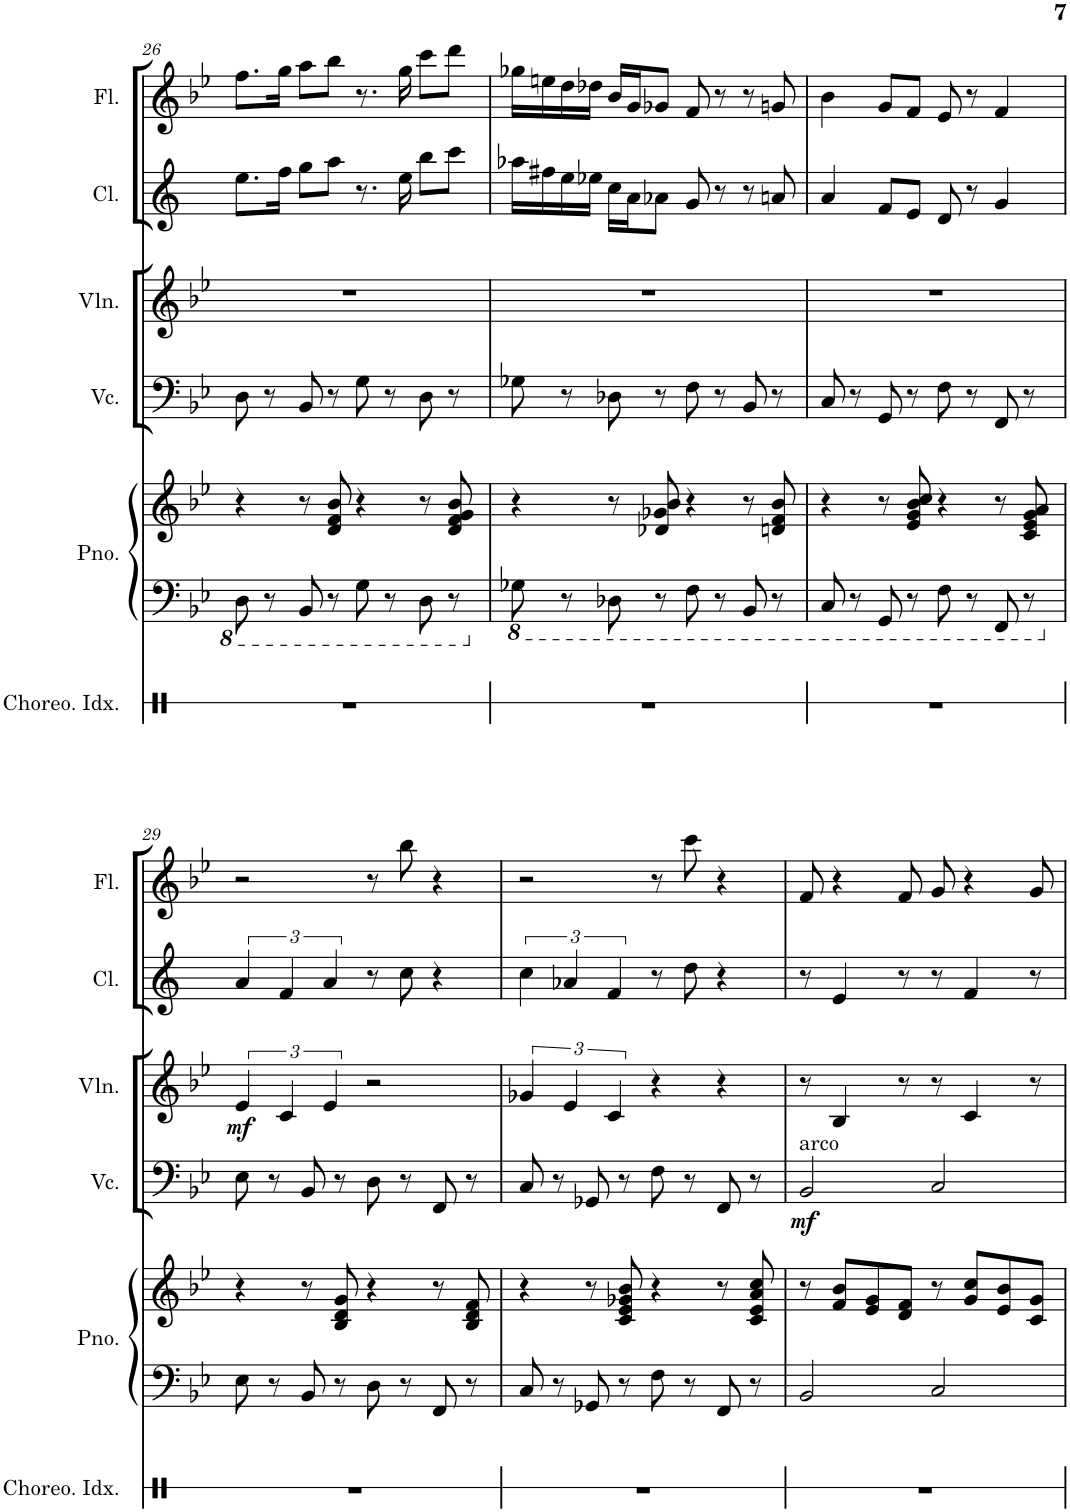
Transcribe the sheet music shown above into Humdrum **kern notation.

**kern	**kern	**kern	**kern	**dynam	**kern	**dynam	**kern	**kern
*part6	*part5	*part5	*part4	*part4	*part3	*part3	*part2	*part1
*staff7	*staff6	*staff5	*staff4	*staff4	*staff3	*staff3	*staff2	*staff1
*I"Choreographic Index	*I"Piano	*	*I"Violoncello	*	*I"Violin	*	*I"Clarinet	*I"Flute
*I'Choreo. Idx.	*I'Pno.	*	*I'Vc.	*	*I'Vln.	*	*I'Cl.	*I'Fl.
!!LO:PB:g=z
*clefX	*clefF4	*clefG2	*clefF4	*	*clefG2	*	*clefG2	*clefG2
*	*	*	*	*	*	*	*Trd1c2	*
*k[b-]	*k[b-e-]	*k[b-e-]	*k[b-e-]	*	*k[b-e-]	*	*k[]	*k[b-e-]
*M4/4	*M4/4	*M4/4	*M4/4	*	*M4/4	*	*M4/4	*M4/4
=26	=26	=26	=26	=26	=26	=26	=26	=26
1r	8DD\	4r	8D\	.	1r	.	8.ee\L	8.ff\L
.	8r	.	8r	.	.	.	.	.
.	.	.	.	.	.	.	16ff\Jk	16gg\Jk
.	8BBB-/	8r	8BB-/	.	.	.	8gg\L	8aa\L
.	8r	8d/ 8f/ 8b-/	8r	.	.	.	8aa\J	8bb-\J
.	8GG\	4r	8G\	.	.	.	8.r	8.r
.	8r	.	8r	.	.	.	.	.
.	.	.	.	.	.	.	16ee\	16gg\
.	8DD\	8r	8D\	.	.	.	8bb\L	8ccc\L
.	8r	8d/ 8f/ 8g/ 8b-/	8r	.	.	.	8ccc\J	8ddd\J
=27	=27	=27	=27	=27	=27	=27	=27	=27
*	*8ba	*	*	*	*	*	*	*
1r	8GG-X\	4r	8G-X\	.	1r	.	16aa-X\LL	16gg-X\LL
.	.	.	.	.	.	.	16ff#X\	16een\
.	8r	.	8r	.	.	.	16ee\	16dd\
.	.	.	.	.	.	.	16ee-X\JJ	16dd-X\JJ
.	8DD-X\	8r	8D-X\	.	.	.	16cc\LL	16b-/LL
.	.	.	.	.	.	.	16a\J	16g/J
.	8r	8d-X/ 8a-X/ 8b-/	8r	.	.	.	8a-X\J	8g-X/J
.	8FF\	4r	8F\	.	.	.	8g/	8f/
.	8r	.	8r	.	.	.	8r	8r
.	8BBB-/	8r	8BB-/	.	.	.	8r	8r
.	8r	8dn/ 8f/ 8b-/	8r	.	.	.	8an/	8gn/
=28	=28	=28	=28	=28	=28	=28	=28	=28
1r	8CC/	4r	8C/	.	1r	.	4a/	4b-\
.	8r	.	8r	.	.	.	.	.
.	8GGG/	8r	8GG/	.	.	.	8f/L	8g/L
.	8r	8e-/ 8g/ 8b-/ 8cc/	8r	.	.	.	8e/J	8f/J
.	8FF\	4r	8F\	.	.	.	8d/	8e-/
.	8r	.	8r	.	.	.	8r	8r
.	8FFF/	8r	8FF/	.	.	.	4g/	4f/
.	8r	8c/ 8e-/ 8g/ 8a/	8r	.	.	.	.	.
!!LO:LB:g=z
=29	=29	=29	=29	=29	=29	=29	=29	=29
*	*X8ba	*	*	*	*	*	*	*
!	!	!	!	!	!	!LO:DY:b	!	!
1r	8E-\	4r	8E-\	.	6e-/	mf	6a/	2r
.	8r	.	8r	.	.	.	.	.
.	.	.	.	.	6c/	.	6f/	.
.	8BB-/	8r	8BB-/	.	.	.	.	.
.	.	.	.	.	6e-/	.	6a/	.
.	8r	8B-/ 8d/ 8g/	8r	.	.	.	.	.
.	8D\	4r	8D\	.	2r	.	8r	8r
.	8r	.	8r	.	.	.	8cc\	8bb-\
.	8FF/	8r	8FF/	.	.	.	4r	4r
.	8r	8B-/ 8d/ 8f/	8r	.	.	.	.	.
=30	=30	=30	=30	=30	=30	=30	=30	=30
1r	8C/	4r	8C/	.	6g-X/	.	6cc\	2r
.	8r	.	8r	.	.	.	.	.
.	.	.	.	.	6e-/	.	6a-X/	.
.	8GG-X/	8r	8GG-X/	.	.	.	.	.
.	.	.	.	.	6c/	.	6f/	.
.	8r	8c/ 8e-/ 8g-X/ 8b-/	8r	.	.	.	.	.
.	8F\	4r	8F\	.	4r	.	8r	8r
.	8r	.	8r	.	.	.	8dd\	8ccc\
.	8FF/	8r	8FF/	.	4r	.	4r	4r
.	8r	8c/ 8e-/ 8a/ 8cc/	8r	.	.	.	.	.
=31	=31	=31	=31	=31	=31	=31	=31	=31
!	!	!	!LO:TX:a:t=arco	!	!	!	!	!
!	!	!	!	!LO:DY:b	!	!	!	!
1r	2BB-/	8r	2BB-/	mf	8r	.	8r	8f/
.	.	8f/ 8b-/L	.	.	4B-/	.	4e/	4r
.	.	8e-/ 8g/	.	.	.	.	.	.
.	.	8d/ 8f/J	.	.	8r	.	8r	8f/
.	2C/	8r	2C/	.	8r	.	8r	8g/
.	.	8g/ 8cc/L	.	.	4c/	.	4f/	4r
.	.	8e-/ 8b-/	.	.	.	.	.	.
.	.	8c/ 8g/J	.	.	8r	.	8r	8g/
=	=	=	=	=	=	=	=	=
*-	*-	*-	*-	*-	*-	*-	*-	*-
